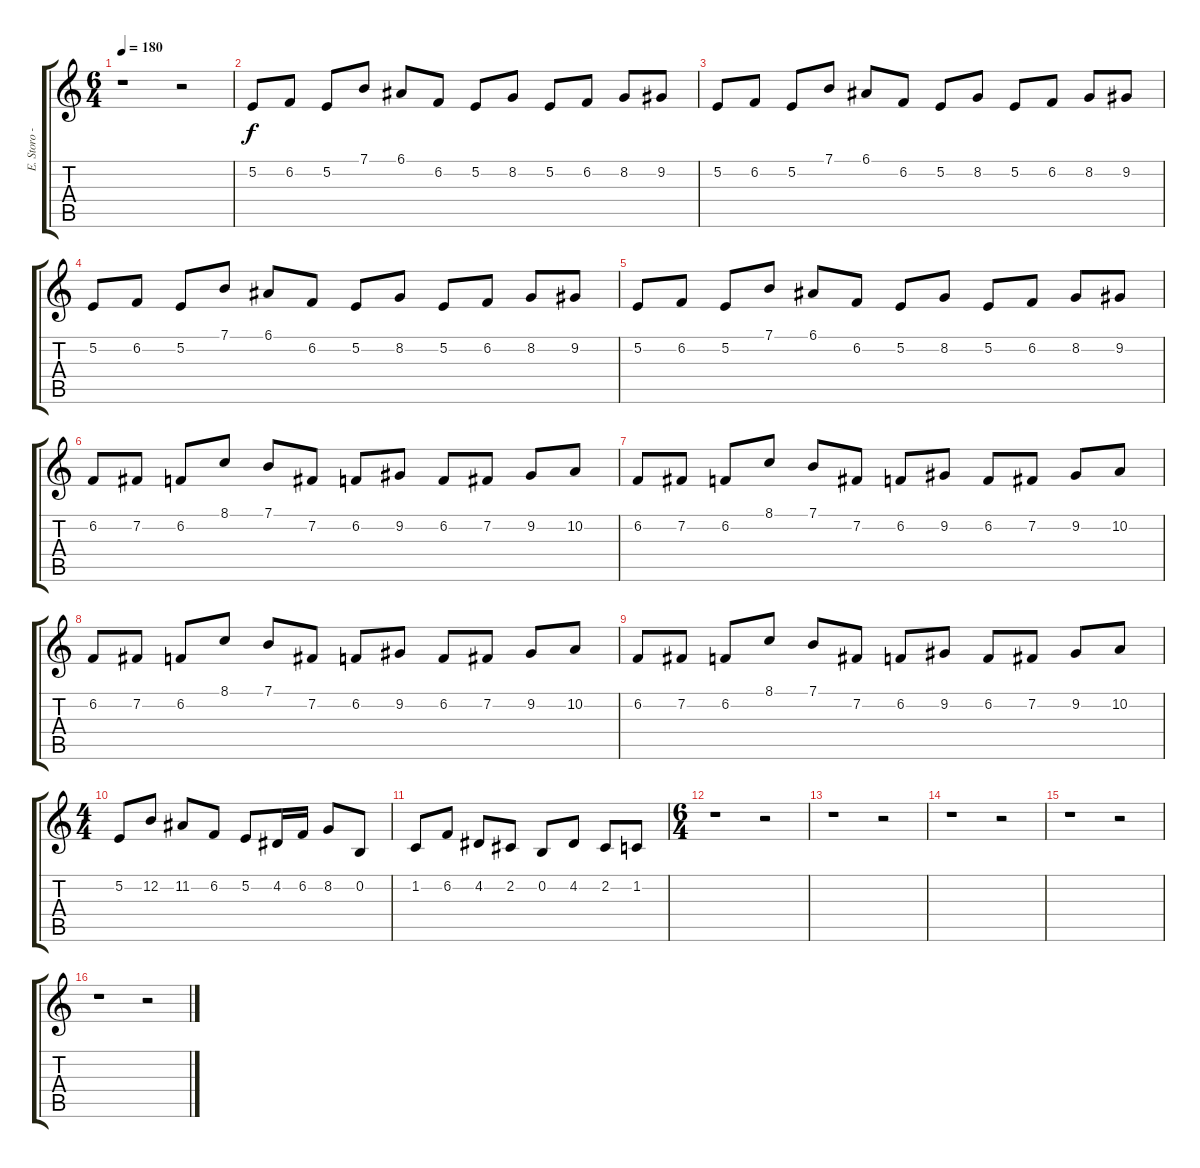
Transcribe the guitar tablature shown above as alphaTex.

\track ("E. Storo - Keyboard" "E. Storo -") {instrument synthbrass2}
\staff {score tabs}
\tuning (E4 B3 G3 D3 A2 E2) {hide}
\ts (6 4)
\tempo 180
\clef g2
\ks c
r.1{dy f} r.2 |
5.2.8{volume 9 balance 12 instrument pad1newage} 6.2.8 5.2.8 7.1.8 6.1.8 6.2.8 5.2.8 8.2.8 5.2.8 6.2.8 8.2.8 9.2.8 |
5.2.8 6.2.8 5.2.8 7.1.8 6.1.8 6.2.8 5.2.8 8.2.8 5.2.8 6.2.8 8.2.8 9.2.8 |
5.2.8 6.2.8 5.2.8 7.1.8 6.1.8 6.2.8 5.2.8 8.2.8 5.2.8 6.2.8 8.2.8 9.2.8 |
5.2.8 6.2.8 5.2.8 7.1.8 6.1.8 6.2.8 5.2.8 8.2.8 5.2.8 6.2.8 8.2.8 9.2.8 |
6.2.8 7.2.8 6.2.8 8.1.8 7.1.8 7.2.8 6.2.8 9.2.8 6.2.8 7.2.8 9.2.8 10.2.8 |
6.2.8 7.2.8 6.2.8 8.1.8 7.1.8 7.2.8 6.2.8 9.2.8 6.2.8 7.2.8 9.2.8 10.2.8 |
6.2.8 7.2.8 6.2.8 8.1.8 7.1.8 7.2.8 6.2.8 9.2.8 6.2.8 7.2.8 9.2.8 10.2.8 |
6.2.8 7.2.8 6.2.8 8.1.8 7.1.8 7.2.8 6.2.8 9.2.8 6.2.8 7.2.8 9.2.8 10.2.8 |
\ts (4 4)
5.2.8 12.2.8 11.2.8 6.2.8 5.2.8 4.2.16 6.2.16 8.2.8 0.2.8 |
1.2.8 6.2.8 4.2.8 2.2.8 0.2.8 4.2.8 2.2.8 1.2.8 |
\ts (6 4)
r.1 r.2 |
r.1 r.2 |
r.1 r.2 |
r.1 r.2 |
r.1 r.2
